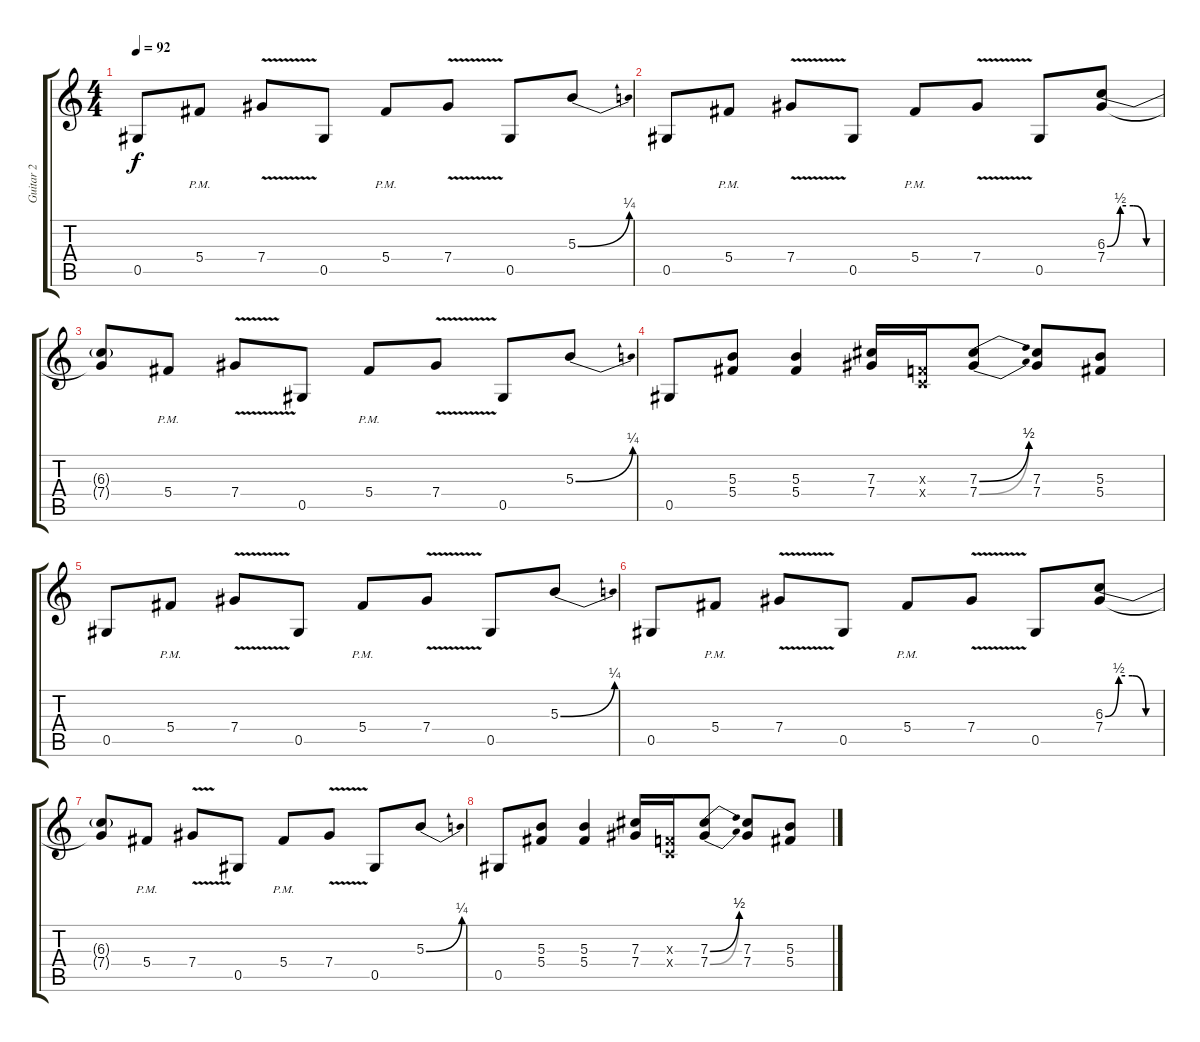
\track ("Guitar 2" "Guitar 2") {instrument distortionguitar}
\staff {score tabs}
\tuning (Eb4 Bb3 Gb3 Db3 Ab2 Eb2) {hide}
\ts (4 4)
\tempo 92
\clef g2
\ks c
0.5.8{dy f} 5.4{pm}.8 7.4{v}.8 0.5.8 5.4{pm}.8 7.4{v}.8 0.5.8 5.3{be (bend 0 0 60 1)}.8 |
0.5.8 5.4{pm}.8 7.4{v}.8 0.5.8 5.4{pm}.8 7.4{v}.8 0.5.8 (6.3{be (custom 0 0 15 2 30 2 45 0 60 0)} 7.4).8 |
(6.3{t} 7.4{t}).8 5.4{pm}.8 7.4{v}.8 0.5.8 5.4{pm}.8 7.4{v}.8 0.5.8 5.3{be (bend 0 0 60 1)}.8 |
0.5.8 (5.3 5.4).8 (5.3 5.4).4 (7.3 7.4).16 (-1.3{x} -1.4{x}).16 (7.3{be (bend 0 0 60 2)} 7.4{be (bend 0 0 60 2)}).8 (7.3 7.4).8 (5.3 5.4).8 |
0.5.8 5.4{pm}.8 7.4{v}.8 0.5.8 5.4{pm}.8 7.4{v}.8 0.5.8 5.3{be (bend 0 0 60 1)}.8 |
0.5.8 5.4{pm}.8 7.4{v}.8 0.5.8 5.4{pm}.8 7.4{v}.8 0.5.8 (6.3{be (custom 0 0 15 2 30 2 45 0 60 0)} 7.4).8 |
(6.3{t} 7.4{t}).8 5.4{pm}.8 7.4{v}.8 0.5.8 5.4{pm}.8 7.4{v}.8 0.5.8 5.3{be (bend 0 0 60 1)}.8 |
0.5.8 (5.3 5.4).8 (5.3 5.4).4 (7.3 7.4).16 (-1.3{x} -1.4{x}).16 (7.3{be (bend 0 0 60 2)} 7.4{be (bend 0 0 60 2)}).8 (7.3 7.4).8 (5.3 5.4).8
